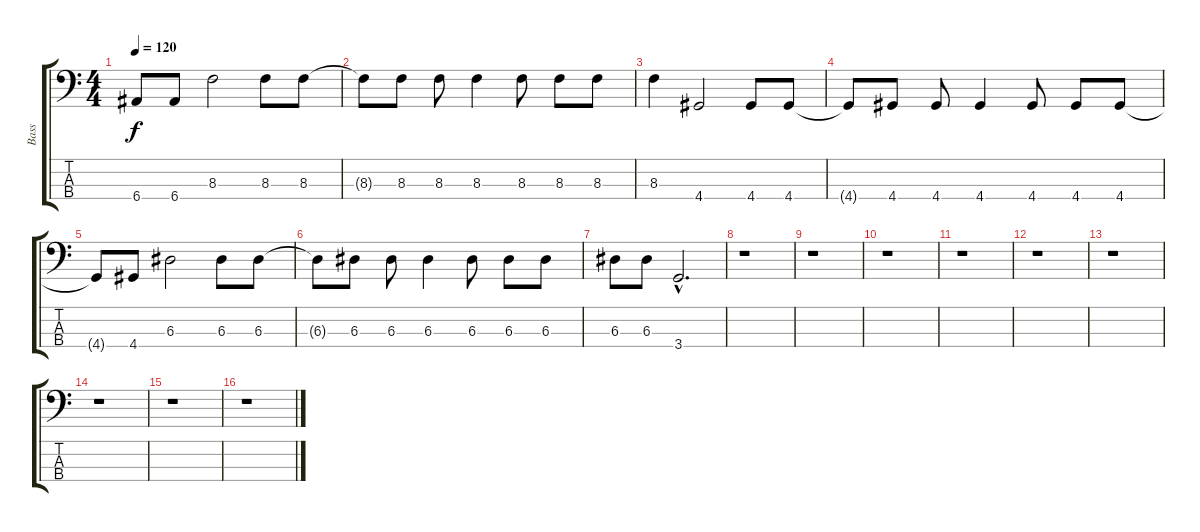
\track ("Bass" "Bass") {instrument electricbassfinger}
\staff {score tabs}
\tuning (G2 D2 A1 E1) {hide}
\ts (4 4)
\tempo 120
\clef f4
\ks c
6.4{t}.8{dy f} 6.4.8 8.3.2 8.3.8 8.3.8 |
8.3{t}.8 8.3.8 8.3.8 8.3.4 8.3.8 8.3.8 8.3.8 |
8.3.4 4.4.2 4.4.8 4.4.8 |
4.4{t}.8 4.4.8 4.4.8 4.4.4 4.4.8 4.4.8 4.4.8 |
4.4{t}.8 4.4.8 6.3.2 6.3.8 6.3.8 |
6.3{t}.8 6.3.8 6.3.8 6.3.4 6.3.8 6.3.8 6.3.8 |
6.3.8 6.3.8 3.4{hac}.2{d} |
r.1 |
r.1 |
r.1 |
r.1 |
r.1 |
r.1 |
r.1 |
r.1 |
r.1
